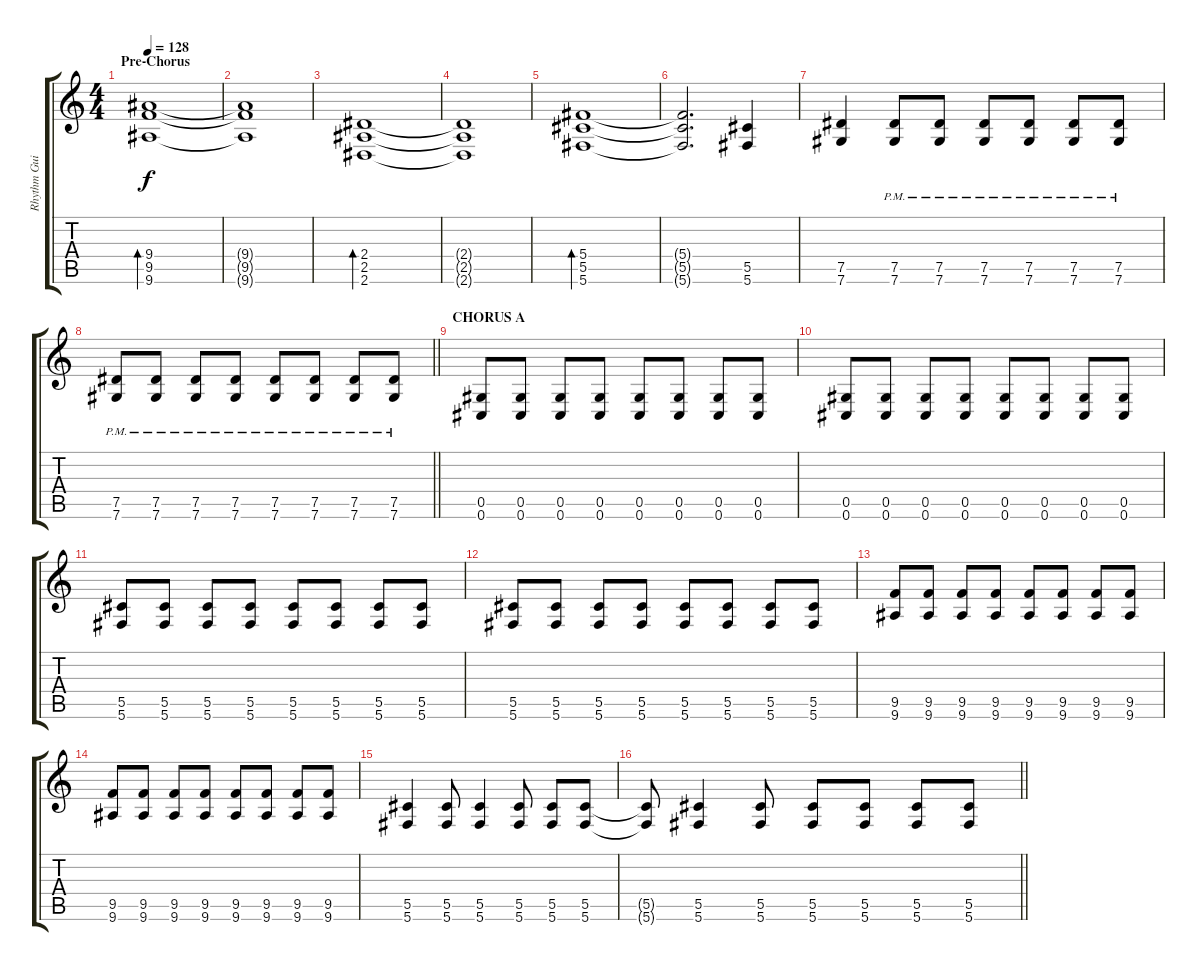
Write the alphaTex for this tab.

\track ("Rhythm Guitar" "Rhythm Gui") {instrument distortionguitar}
\staff {score tabs}
\tuning (Eb4 Bb3 Gb3 Db3 Ab2 Db2) {hide}
\ts (4 4)
\section ("" "Pre-Chorus")
\tempo 128
\clef g2
\ks c
(9.4 9.5 9.6).1{bd 480 dy f volume 13 instrument electricguitarjazz} |
(9.4{t} 9.5{t} 9.6{t}).1 |
(2.4 2.5 2.6).1{bd 480} |
(2.4{t} 2.5{t} 2.6{t}).1 |
(5.4 5.5 5.6).1{bd 480} |
(5.4{t} 5.5{t} 5.6{t}).2{d} (5.5 5.6).4{instrument distortionguitar} |
(7.5 7.6).4 (7.5{pm} 7.6{pm}).8 (7.5{pm} 7.6{pm}).8 (7.5{pm} 7.6{pm}).8 (7.5{pm} 7.6{pm}).8 (7.5{pm} 7.6{pm}).8 (7.5{pm} 7.6{pm}).8 |
\barLineRight lightlight
(7.5{pm} 7.6{pm}).8 (7.5{pm} 7.6{pm}).8 (7.5{pm} 7.6{pm}).8 (7.5{pm} 7.6{pm}).8 (7.5{pm} 7.6{pm}).8 (7.5{pm} 7.6{pm}).8 (7.5{pm} 7.6{pm}).8 (7.5{pm} 7.6{pm}).8 |
\section ("" "CHORUS A")
(0.5 0.6).8 (0.5 0.6).8 (0.5 0.6).8 (0.5 0.6).8 (0.5 0.6).8 (0.5 0.6).8 (0.5 0.6).8 (0.5 0.6).8 |
(0.5 0.6).8 (0.5 0.6).8 (0.5 0.6).8 (0.5 0.6).8 (0.5 0.6).8 (0.5 0.6).8 (0.5 0.6).8 (0.5 0.6).8 |
(5.5 5.6).8 (5.5 5.6).8 (5.5 5.6).8 (5.5 5.6).8 (5.5 5.6).8 (5.5 5.6).8 (5.5 5.6).8 (5.5 5.6).8 |
(5.5 5.6).8 (5.5 5.6).8 (5.5 5.6).8 (5.5 5.6).8 (5.5 5.6).8 (5.5 5.6).8 (5.5 5.6).8 (5.5 5.6).8 |
(9.5 9.6).8 (9.5 9.6).8 (9.5 9.6).8 (9.5 9.6).8 (9.5 9.6).8 (9.5 9.6).8 (9.5 9.6).8 (9.5 9.6).8 |
(9.5 9.6).8 (9.5 9.6).8 (9.5 9.6).8 (9.5 9.6).8 (9.5 9.6).8 (9.5 9.6).8 (9.5 9.6).8 (9.5 9.6).8 |
(5.5 5.6).4 (5.5 5.6).8 (5.5 5.6).4 (5.5 5.6).8 (5.5 5.6).8 (5.5 5.6).8 |
\barLineRight lightlight
(5.5{t} 5.6{t}).8 (5.5 5.6).4 (5.5 5.6).8 (5.5 5.6).8 (5.5 5.6).8 (5.5 5.6).8 (5.5 5.6).8
